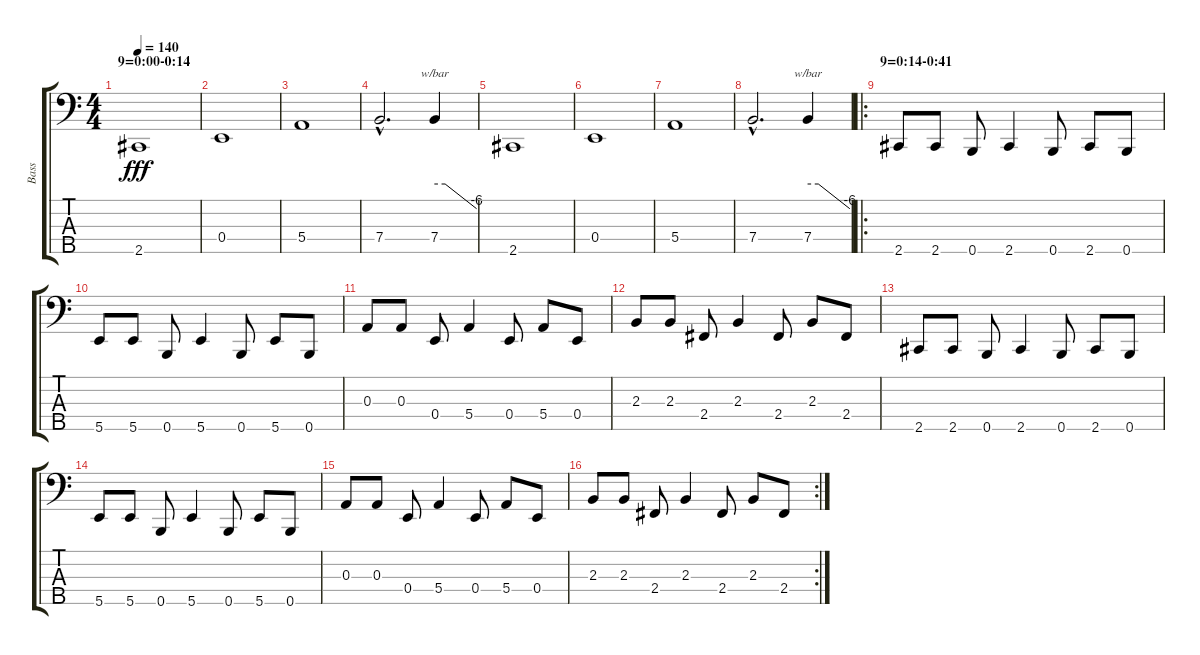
\track ("Bass" "Bass") {instrument electricbasspick}
\staff {score tabs}
\tuning (G2 D2 A1 E1 B0) {hide}
\ts (4 4)
\section ("" "9=0:00-0:14")
\tempo 140
\clef f4
\ks c
2.5{t}.1{dy fff} |
0.4.1 |
5.4.1 |
7.4{hac}.2{d} 7.4.4{tbe (custom default 0 0 15 0 60 -24)} |
2.5.1 |
0.4.1 |
5.4.1 |
7.4{hac}.2{d} 7.4.4{tbe (custom default 0 0 15 0 60 -24)} |
\ro
\section ("" "9=0:14-0:41")
2.5.8 2.5.8 0.5.8 2.5.4 0.5.8 2.5.8 0.5.8 |
5.5.8 5.5.8 0.5.8 5.5.4 0.5.8 5.5.8 0.5.8 |
0.3.8 0.3.8 0.4.8 5.4.4 0.4.8 5.4.8 0.4.8 |
2.3.8 2.3.8 2.4.8 2.3.4 2.4.8 2.3.8 2.4.8 |
2.5.8 2.5.8 0.5.8 2.5.4 0.5.8 2.5.8 0.5.8 |
5.5.8 5.5.8 0.5.8 5.5.4 0.5.8 5.5.8 0.5.8 |
0.3.8 0.3.8 0.4.8 5.4.4 0.4.8 5.4.8 0.4.8 |
\rc 2
2.3.8 2.3.8 2.4.8 2.3.4 2.4.8 2.3.8 2.4.8
